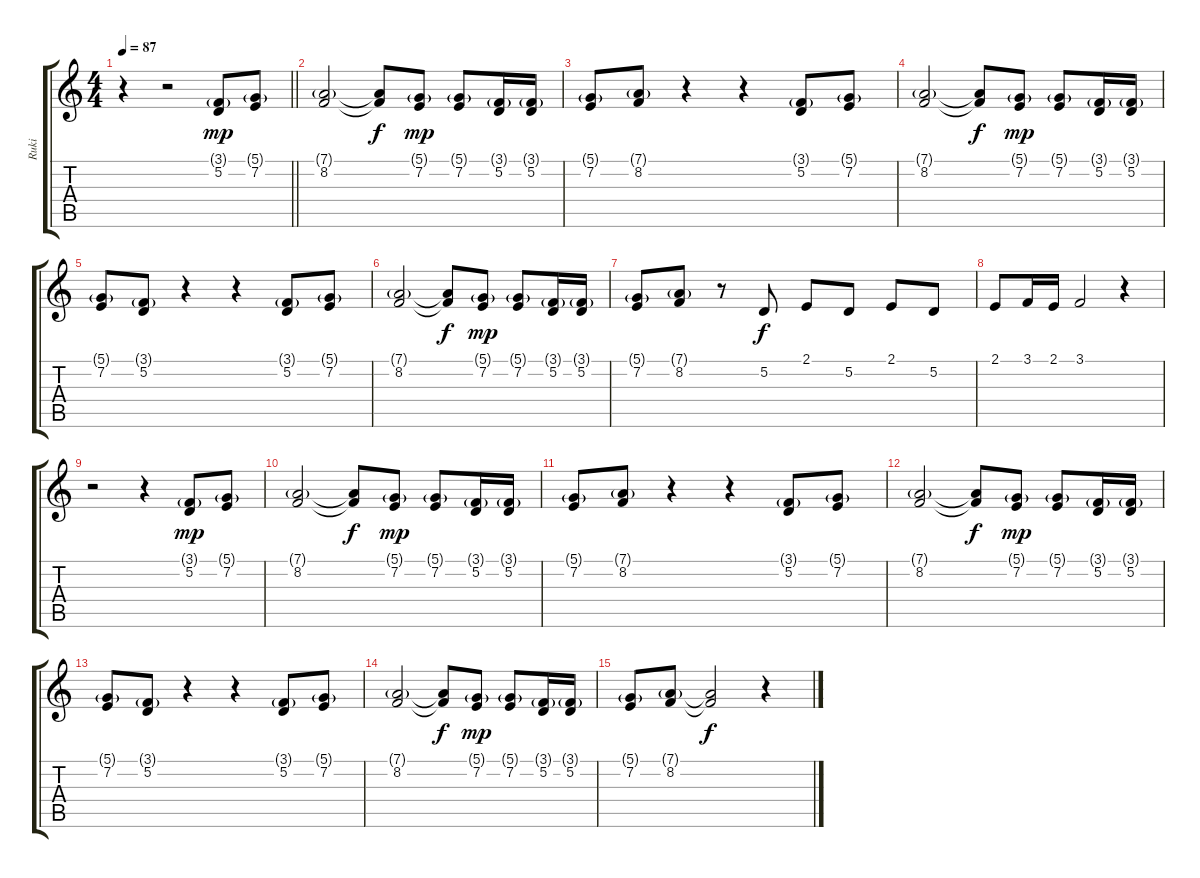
\track ("Ruki" "Ruki") {instrument lead6voice}
\staff {score tabs}
\tuning (D4 A3 F3 C3 G2 D2) {hide}
\ts (4 4)
\tempo 87
\clef g2
\barLineRight lightlight
\ks c
r.4{dy f} r.2 (3.1{g} 5.2).8{dy mp volume 16} (5.1{g} 7.2).8 |
(7.1{g} 8.2).2 (7.1{t} 8.2{t}).8{dy f} (5.1{g} 7.2).8{dy mp} (5.1{g} 7.2).8 (3.1{g} 5.2).16 (3.1{g} 5.2).16 |
(5.1{g} 7.2).8 (7.1{g} 8.2).8 r.4 r.4 (3.1{g} 5.2).8 (5.1{g} 7.2).8 |
(7.1{g} 8.2).2 (7.1{t} 8.2{t}).8{dy f} (5.1{g} 7.2).8{dy mp} (5.1{g} 7.2).8 (3.1{g} 5.2).16 (3.1{g} 5.2).16 |
(5.1{g} 7.2).8 (3.1{g} 5.2).8 r.4 r.4 (3.1{g} 5.2).8 (5.1{g} 7.2).8 |
(7.1{g} 8.2).2 (7.1{t} 8.2{t}).8{dy f} (5.1{g} 7.2).8{dy mp} (5.1{g} 7.2).8 (3.1{g} 5.2).16 (3.1{g} 5.2).16 |
(5.1{g} 7.2).8 (7.1{g} 8.2).8 r.8 5.2.8{dy f} 2.1.8 5.2.8 2.1.8 5.2.8 |
2.1.8 3.1.16 2.1.16 3.1.2 r.4 |
r.2 r.4 (3.1{g} 5.2).8{dy mp} (5.1{g} 7.2).8 |
(7.1{g} 8.2).2 (7.1{t} 8.2{t}).8{dy f} (5.1{g} 7.2).8{dy mp} (5.1{g} 7.2).8 (3.1{g} 5.2).16 (3.1{g} 5.2).16 |
(5.1{g} 7.2).8 (7.1{g} 8.2).8 r.4 r.4 (3.1{g} 5.2).8 (5.1{g} 7.2).8 |
(7.1{g} 8.2).2 (7.1{t} 8.2{t}).8{dy f} (5.1{g} 7.2).8{dy mp} (5.1{g} 7.2).8 (3.1{g} 5.2).16 (3.1{g} 5.2).16 |
(5.1{g} 7.2).8 (3.1{g} 5.2).8 r.4 r.4 (3.1{g} 5.2).8 (5.1{g} 7.2).8 |
(7.1{g} 8.2).2 (7.1{t} 8.2{t}).8{dy f} (5.1{g} 7.2).8{dy mp} (5.1{g} 7.2).8 (3.1{g} 5.2).16 (3.1{g} 5.2).16 |
(5.1{g} 7.2).8 (7.1{g} 8.2).8 (7.1{t} 8.2{t}).2{dy f} r.4
